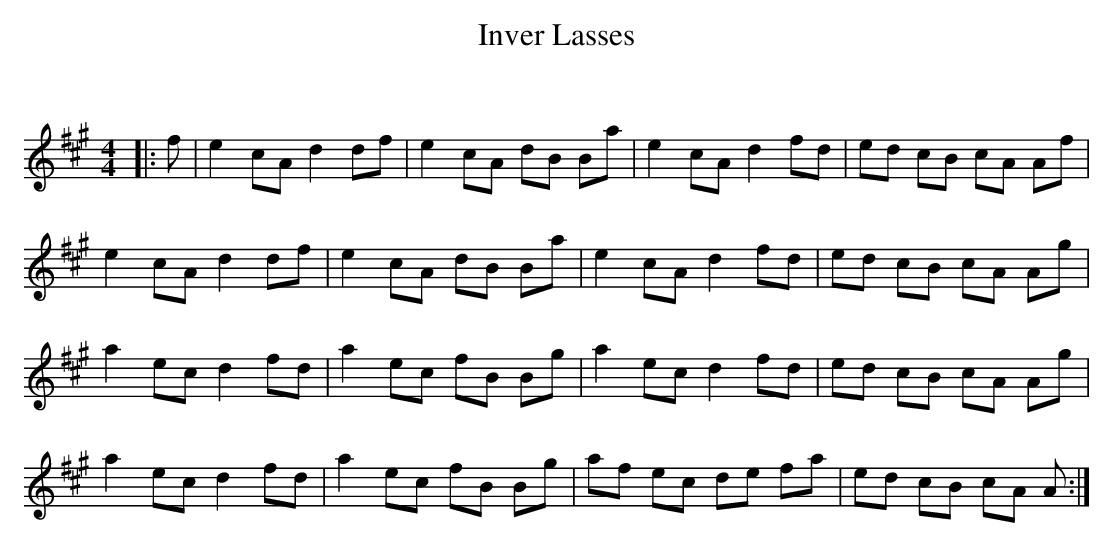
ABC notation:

X:1
T: Inver Lasses
C:
Q: 232
K:A
M:4/4
L:1/8
|:f|e2 cA d2 df|e2 cA dB Ba|e2 cA d2 fd|ed cB cA Af|
e2 cA d2 df|e2 cA dB Ba|e2 cA d2 fd|ed cB cA Ag|
a2 ec d2 fd|a2 ec fB Bg|a2 ec d2 fd|ed cB cA Ag|
a2 ec d2 fd|a2 ec fB Bg|af ec de fa|ed cB cA A:|
